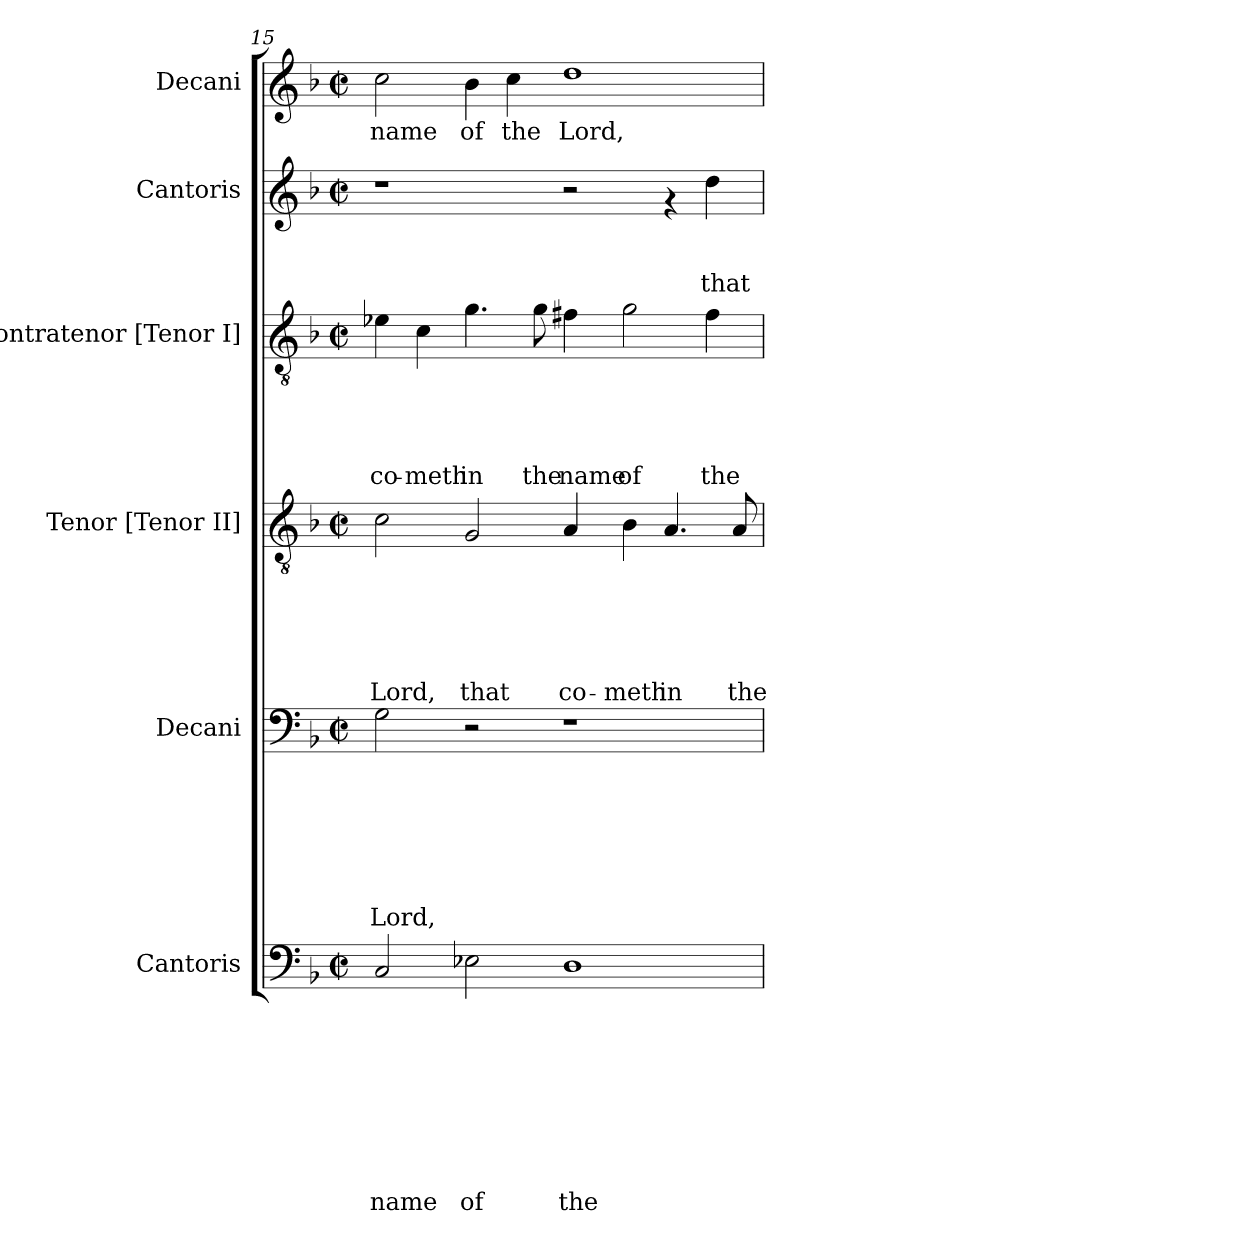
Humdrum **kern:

**kern	**text	**text	**text	**text	**text	**text	**text	**text	**text	**kern	**text	**text	**text	**text	**text	**text	**text	**kern	**text	**text	**text	**text	**text	**text	**kern	**text	**text	**text	**text	**text	**kern	**text	**text	**text	**kern	**text
*part6	*part6	*part6	*part6	*part6	*part6	*part6	*part6	*part6	*part6	*part5	*part5	*part5	*part5	*part5	*part5	*part5	*part5	*part4	*part4	*part4	*part4	*part4	*part4	*part4	*part3	*part3	*part3	*part3	*part3	*part3	*part2	*part2	*part2	*part2	*part1	*part1
*staff6	*staff6	*staff6	*staff6	*staff6	*staff6	*staff6	*staff6	*staff6	*staff6	*staff5	*staff5	*staff5	*staff5	*staff5	*staff5	*staff5	*staff5	*staff4	*staff4	*staff4	*staff4	*staff4	*staff4	*staff4	*staff3	*staff3	*staff3	*staff3	*staff3	*staff3	*staff2	*staff2	*staff2	*staff2	*staff1	*staff1
*I"Cantoris	*	*	*	*	*	*	*	*	*	*I"Decani	*	*	*	*	*	*	*	*I"Tenor [Tenor II]	*	*	*	*	*	*	*I"Contratenor [Tenor I]	*	*	*	*	*	*I"Cantoris	*	*	*	*I"Decani	*
!!LO:PB:g=z
*clefF4	*	*	*	*	*	*	*	*	*	*clefF4	*	*	*	*	*	*	*	*clefGv2	*	*	*	*	*	*	*clefGv2	*	*	*	*	*	*clefG2	*	*	*	*clefG2	*
*k[b-]	*	*	*	*	*	*	*	*	*	*k[b-]	*	*	*	*	*	*	*	*k[b-]	*	*	*	*	*	*	*k[b-]	*	*	*	*	*	*k[b-]	*	*	*	*k[b-]	*
*F:	*	*	*	*	*	*	*	*	*	*F:	*	*	*	*	*	*	*	*F:	*	*	*	*	*	*	*F:	*	*	*	*	*	*F:	*	*	*	*F:	*
*M2/2	*	*	*	*	*	*	*	*	*	*M2/2	*	*	*	*	*	*	*	*M2/2	*	*	*	*	*	*	*M2/2	*	*	*	*	*	*M2/2	*	*	*	*M2/2	*
*met(c|)	*	*	*	*	*	*	*	*	*	*met(c|)	*	*	*	*	*	*	*	*met(c|)	*	*	*	*	*	*	*met(c|)	*	*	*	*	*	*met(c|)	*	*	*	*met(c|)	*
=15	=15	=15	=15	=15	=15	=15	=15	=15	=15	=15	=15	=15	=15	=15	=15	=15	=15	=15	=15	=15	=15	=15	=15	=15	=15	=15	=15	=15	=15	=15	=15	=15	=15	=15	=15	=15
!	!	!	!	!	!	!	!	!	!LO:LY:b:rj	!	!	!	!	!	!	!	!LO:LY:b:rj	!	!	!	!	!	!	!LO:LY:b	!	!	!	!	!	!LO:LY:b	!	!	!	!	!	!LO:LY:a:rj
2C/	.	.	.	.	.	.	.	.	name	2G\	.	.	.	.	.	.	Lord,	2c\	.	.	.	.	.	Lord,	4e-X\	.	.	.	.	co-	1r	.	.	.	2cc\	name
!	!	!	!	!	!	!	!	!	!	!	!	!	!	!	!	!	!	!	!	!	!	!	!	!	!	!	!	!	!	!LO:LY:b	!	!	!	!	!	!
.	.	.	.	.	.	.	.	.	.	.	.	.	.	.	.	.	.	.	.	.	.	.	.	.	4c\	.	.	.	.	-meth	.	.	.	.	.	.
!	!	!	!	!	!	!	!	!	!LO:LY:b:rj	!	!	!	!	!	!	!	!	!	!	!	!	!	!	!LO:LY:b	!	!	!	!	!	!LO:LY:b	!	!	!	!	!	!LO:LY:a:rj
2E-X\	.	.	.	.	.	.	.	.	of	2r	.	.	.	.	.	.	.	2G/	.	.	.	.	.	that	4.g\	.	.	.	.	in	.	.	.	.	4b-\	of
!	!	!	!	!	!	!	!	!	!	!	!	!	!	!	!	!	!	!	!	!	!	!	!	!	!	!	!	!	!	!	!	!	!	!	!	!LO:LY:a:rj
.	.	.	.	.	.	.	.	.	.	.	.	.	.	.	.	.	.	.	.	.	.	.	.	.	.	.	.	.	.	.	.	.	.	.	4cc\	the
!	!	!	!	!	!	!	!	!	!	!	!	!	!	!	!	!	!	!	!	!	!	!	!	!	!	!	!	!	!	!LO:LY:b	!	!	!	!	!	!
.	.	.	.	.	.	.	.	.	.	.	.	.	.	.	.	.	.	.	.	.	.	.	.	.	8g\	.	.	.	.	the	.	.	.	.	.	.
!	!	!	!	!	!	!	!	!	!LO:LY:b:rj	!	!	!	!	!	!	!	!	!	!	!	!	!	!	!LO:LY:b	!	!	!	!	!	!LO:LY:b	!	!	!	!	!	!LO:LY:a:rj
1D	.	.	.	.	.	.	.	.	the	1r	.	.	.	.	.	.	.	4A/	.	.	.	.	.	co-	4f#X\	.	.	.	.	name	2r	.	.	.	1dd	Lord,
!	!	!	!	!	!	!	!	!	!	!	!	!	!	!	!	!	!	!	!	!	!	!	!	!LO:LY:b	!	!	!	!	!	!LO:LY:b	!	!	!	!	!	!
.	.	.	.	.	.	.	.	.	.	.	.	.	.	.	.	.	.	4B-\	.	.	.	.	.	-meth	2g\	.	.	.	.	of	.	.	.	.	.	.
!	!	!	!	!	!	!	!	!	!	!	!	!	!	!	!	!	!	!	!	!	!	!	!	!LO:LY:b	!	!	!	!	!	!	!	!	!	!	!	!
.	.	.	.	.	.	.	.	.	.	.	.	.	.	.	.	.	.	4.A/	.	.	.	.	.	in	.	.	.	.	.	.	4rf	.	.	.	.	.
!	!	!	!	!	!	!	!	!	!	!	!	!	!	!	!	!	!	!	!	!	!	!	!	!	!	!	!	!	!	!LO:LY:b	!	!	!	!LO:LY:b:rj	!	!
.	.	.	.	.	.	.	.	.	.	.	.	.	.	.	.	.	.	.	.	.	.	.	.	.	4f#\	.	.	.	.	the	4dd\	.	.	that	.	.
!	!	!	!	!	!	!	!	!	!	!	!	!	!	!	!	!	!	!	!	!	!	!	!	!LO:LY:b	!	!	!	!	!	!	!	!	!	!	!	!
.	.	.	.	.	.	.	.	.	.	.	.	.	.	.	.	.	.	8A/	.	.	.	.	.	the	.	.	.	.	.	.	.	.	.	.	.	.
=	=	=	=	=	=	=	=	=	=	=	=	=	=	=	=	=	=	=	=	=	=	=	=	=	=	=	=	=	=	=	=	=	=	=	=	=
*-	*-	*-	*-	*-	*-	*-	*-	*-	*-	*-	*-	*-	*-	*-	*-	*-	*-	*-	*-	*-	*-	*-	*-	*-	*-	*-	*-	*-	*-	*-	*-	*-	*-	*-	*-	*-
